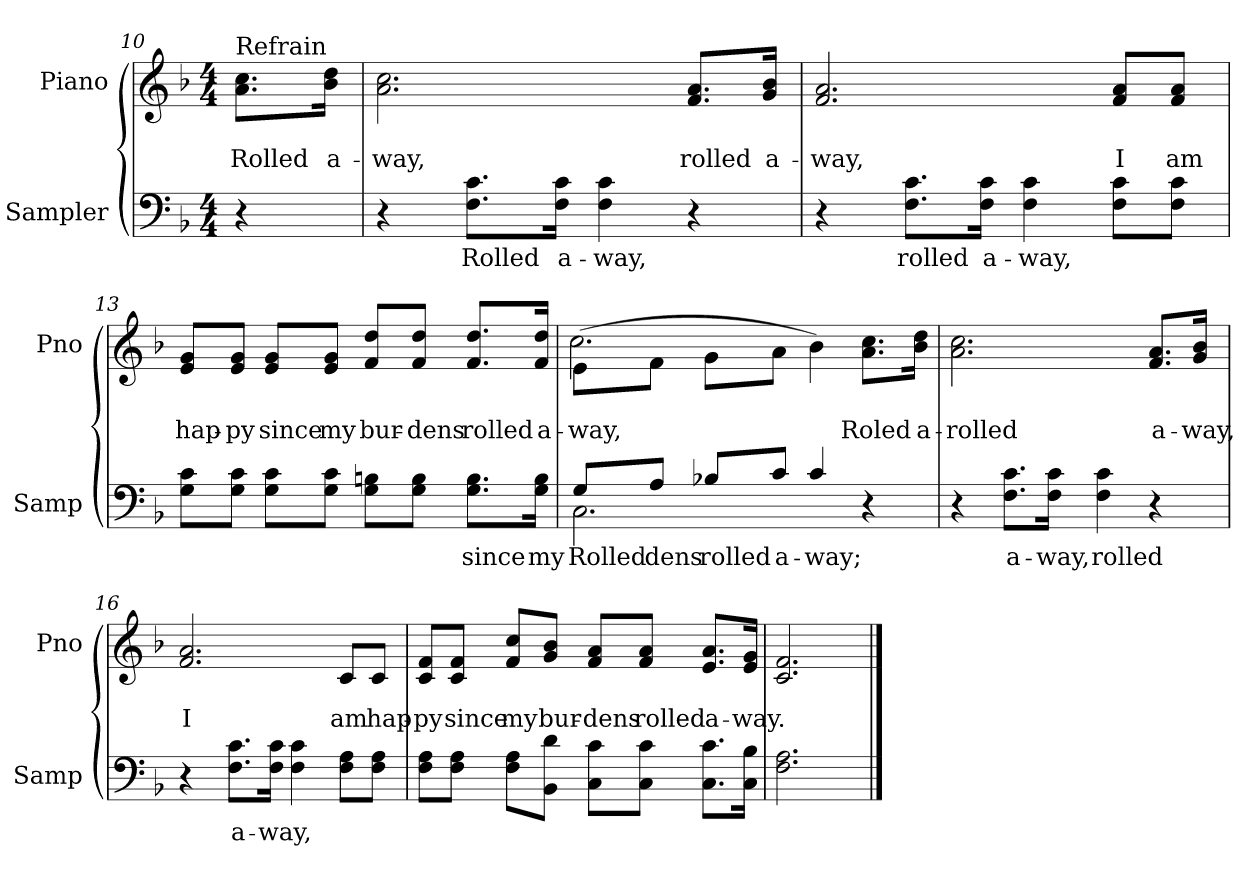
**kern	**text	**kern	**text	**text
*part2	*part2	*part1	*part1	*part1
*staff2	*staff2	*staff1	*staff1	*staff1
*I"Sampler	*	*I"Piano	*	*
*I'Samp	*	*I'Pno	*	*
*clefF4	*	*clefG2	*	*
*k[b-]	*	*k[b-]	*	*
*F:	*	*F:	*	*
*M4/4	*	*M4/4	*	*
=10	=10	=10	=10	=10
!	!	!LO:TX:t=Refrain	!	!
4r	.	8.a\ 8.cc\L	.	Rolled
.	.	16b-\ 16dd\Jk	.	a-
=11	=11	=11	=11	=11
4r	.	2.a 2.cc	.	-way,
8.F\ 8.c\L	Rolled	.	.	.
16F\ 16c\Jk	a-	.	.	.
4F 4c	-way,	.	.	.
4r	.	8.f/ 8.a/L	.	rolled
.	.	16g/ 16b-/Jk	.	a-
=12	=12	=12	=12	=12
4r	.	2.f 2.a	.	-way,
8.F\ 8.c\L	rolled	.	.	.
16F\ 16c\Jk	a-	.	.	.
4F 4c	-way,	.	.	.
8F\ 8c\L	.	8f/ 8a/L	.	I
8F\ 8c\J	.	8f/ 8a/J	.	am
=13	=13	=13	=13	=13
8G\ 8c\L	.	8e/ 8g/L	.	hap-
8G\ 8c\J	.	8e/ 8g/J	.	-py
8G\ 8c\L	.	8e/ 8g/L	.	since
8G\ 8c\J	.	8e/ 8g/J	.	my
8G\ 8Bn\L	.	8f/ 8dd/L	.	bur-
8G\ 8B\J	.	8f/ 8dd/J	.	-dens
8.G\ 8.B\L	since	8.f/ 8.dd/L	.	rolled
16G\ 16B\Jk	my	16f/ 16dd/Jk	.	a-
=14	=14	=14	=14	=14
*^	*	*^	*	*
8G/L	2.C	Rolled	(8e\L	2.cc	.	-way,
8A/J	.	-dens	8f\J	.	.	.
8B-X/L	.	rolled	8g\L	.	.	.
8c/J	.	a-	8a\J	.	.	.
4c/	.	-way;	4b-\)	.	.	.
4r	4ryy	.	8.a\ 8.cc\L	4ryy	.	Roled
.	.	.	16b-\ 16dd\Jk	.	.	a-
*v	*v	*	*	*	*	*
*	*	*v	*v	*	*
=15	=15	=15	=15	=15
4r	.	2.a 2.cc	.	rolled
8.F\ 8.c\L	a-	.	.	.
16F\ 16c\Jk	-way,	.	.	.
4F 4c	rolled	.	.	.
4r	.	8.f/ 8.a/L	.	a-
.	.	16g/ 16b-/Jk	.	-way,
=16	=16	=16	=16	=16
4r	.	2.f 2.a	.	I
8.F\ 8.c\L	a-	.	.	.
16F\ 16c\Jk	-way,	.	.	.
4F 4c	.	.	.	.
8F\ 8A\L	.	8c/L	.	am
8F\ 8A\J	.	8c/J	.	hap-
=17	=17	=17	=17	=17
8F\ 8A\L	.	8c/ 8f/L	.	-py
8F\ 8A\J	.	8c/ 8f/J	.	since
8F\ 8A\L	.	8f/ 8cc/L	.	my
8BB-\ 8d\J	.	8g/ 8b-/J	.	bur-
8C\ 8c\L	.	8f/ 8a/L	.	-dens
8C\ 8c\J	.	8f/ 8a/J	.	rolled
8.C\ 8.c\L	.	8.e/ 8.a/L	.	a-
16C\ 16B-\Jk	.	16e/ 16g/Jk	.	-way.
=18	=18	=18	=18	=18
2.F 2.A	.	2.c 2.f	.	.
==	==	==	==	==
*-	*-	*-	*-	*-
